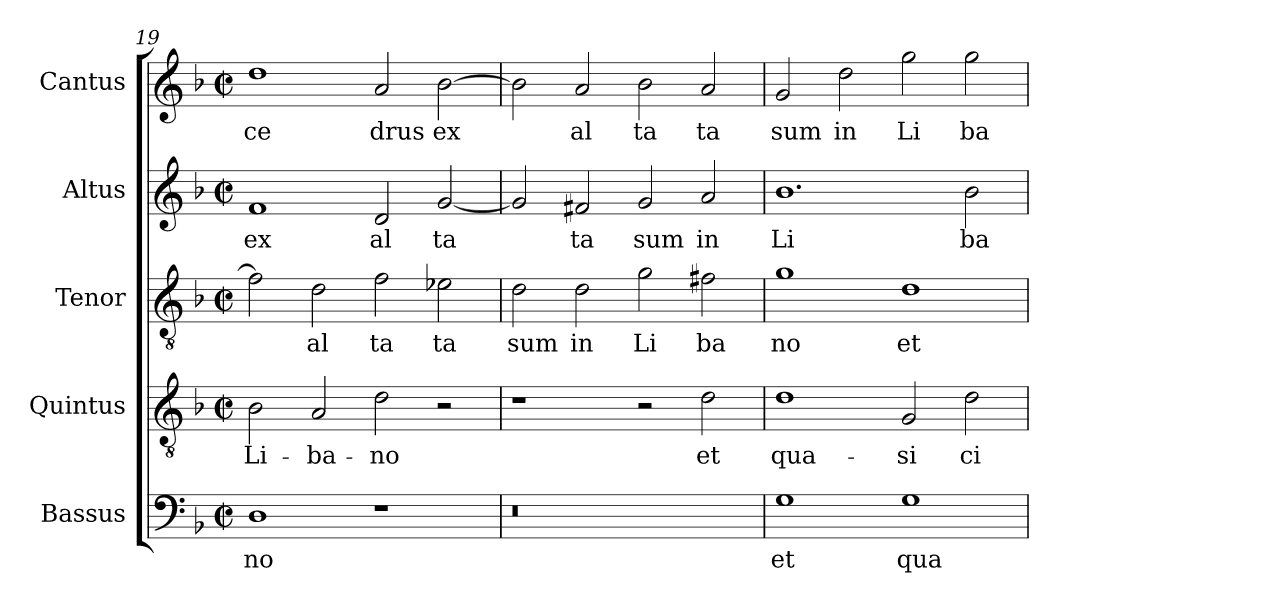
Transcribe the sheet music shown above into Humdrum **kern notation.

**kern	**text	**kern	**text	**kern	**text	**kern	**text	**kern	**text
*part5	*part5	*part4	*part4	*part3	*part3	*part2	*part2	*part1	*part1
*staff5	*staff5	*staff4	*staff4	*staff3	*staff3	*staff2	*staff2	*staff1	*staff1
*I"Bassus	*	*I"Quintus	*	*I"Tenor	*	*I"Altus	*	*I"Cantus	*
*clefF4	*	*clefGv2	*	*clefGv2	*	*clefG2	*	*clefG2	*
*k[b-]	*	*k[b-]	*	*k[b-]	*	*k[b-]	*	*k[b-]	*
*F:	*	*F:	*	*F:	*	*F:	*	*F:	*
*M2/2	*	*M2/2	*	*M2/2	*	*M2/2	*	*M2/2	*
*met(c|)	*	*met(c|)	*	*met(c|)	*	*met(c|)	*	*met(c|)	*
=19	=19	=19	=19	=19	=19	=19	=19	=19	=19
!	!LO:LY:b	!	!LO:LY:b	!	!LO:LY:b	!	!LO:LY:b:cj	!	!LO:LY:b:cj
1D	no	2B-\	Li-	2f\]	.	1f	ex	1dd	ce
!	!	!	!LO:LY:b	!	!LO:LY:b	!	!	!	!
.	.	2A/	-ba-	2d\	al	.	.	.	.
!	!	!	!LO:LY:b	!	!LO:LY:b	!	!LO:LY:b:cj	!	!LO:LY:b:cj
1r	.	2d\	-no	2f\	ta	2d/	al	2a/	drus
!	!	!	!	!	!LO:LY:b	!	!LO:LY:b:cj	!	!LO:LY:b:cj
.	.	2r	.	2e-X\	ta	[<2g/	ta	[>2b-\	ex
=20	=20	=20	=20	=20	=20	=20	=20	=20	=20
!	!	!	!	!	!LO:LY:b	!	!LO:LY:b:cj	!	!LO:LY:b:cj
0r	.	1r	.	2d\	sum	2g/]	.	2b-\]	.
!	!	!	!	!	!LO:LY:b	!	!LO:LY:b:cj	!	!LO:LY:b:cj
.	.	.	.	2d\	in	2f#X/	ta	2a/	al
!	!	!	!	!	!LO:LY:b	!	!LO:LY:b:cj	!	!LO:LY:b:cj
.	.	2r	.	2g\	Li	2g/	sum	2b-\	ta
!	!	!	!LO:LY:b	!	!LO:LY:b	!	!LO:LY:b:cj	!	!LO:LY:b:cj
.	.	2d\	et	2f#X\	ba	2a/	in	2a/	ta
=21	=21	=21	=21	=21	=21	=21	=21	=21	=21
!	!LO:LY:b	!	!LO:LY:b	!	!LO:LY:b	!	!LO:LY:b:cj	!	!LO:LY:b:cj
1G	et	1d	qua-	1g	no	1.b-	Li	2g/	sum
!	!	!	!	!	!	!	!	!	!LO:LY:b:cj
.	.	.	.	.	.	.	.	2dd\	in
!	!LO:LY:b	!	!LO:LY:b	!	!LO:LY:b	!	!	!	!LO:LY:b:cj
1G	qua	2G/	-si	1d	et	.	.	2gg\	Li
!	!	!	!LO:LY:b	!	!	!	!LO:LY:b:cj	!	!LO:LY:b:cj
.	.	2d\	ci-	.	.	2b-\	ba	2gg\	ba
=	=	=	=	=	=	=	=	=	=
*-	*-	*-	*-	*-	*-	*-	*-	*-	*-
